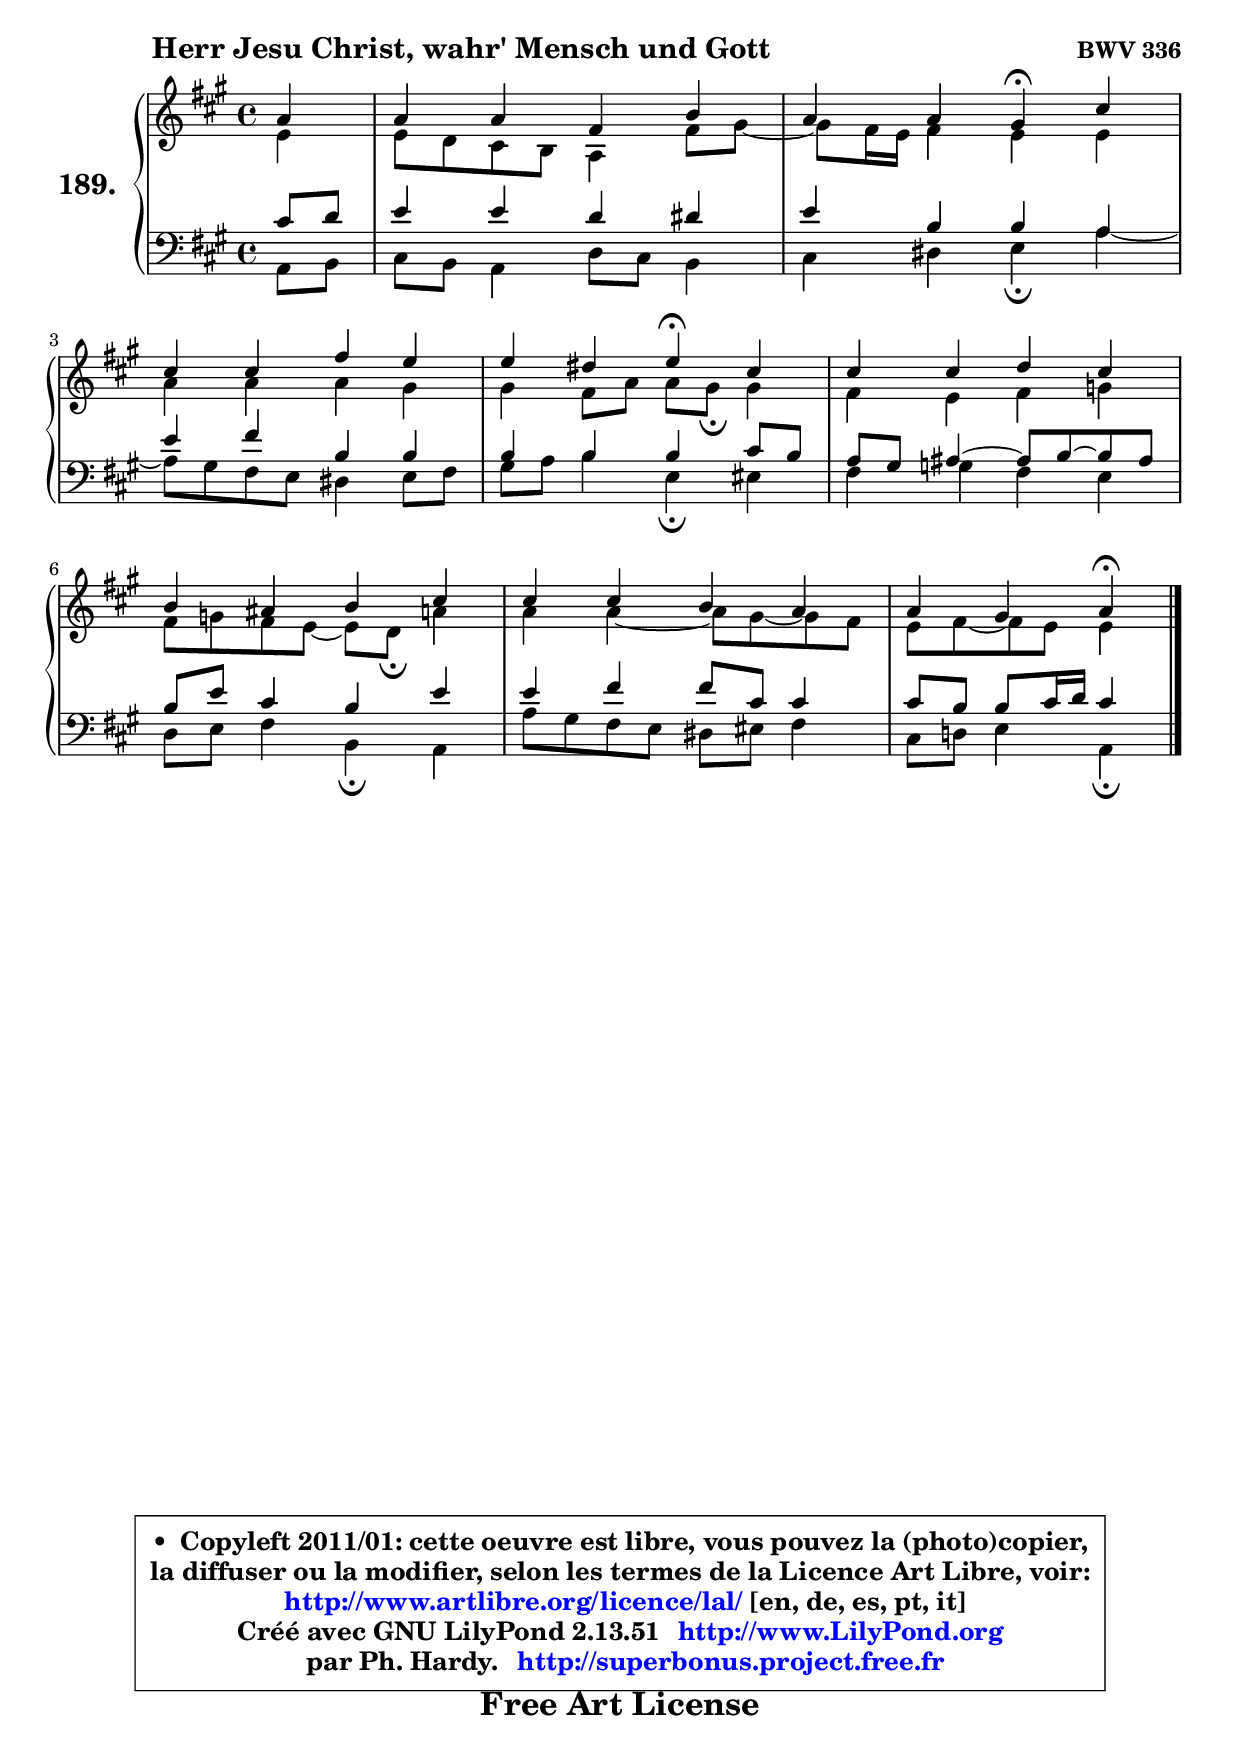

\version "2.13.51"

    \paper {
%	system-system-spacing #'padding = #0.1
%	score-system-spacing #'padding = #0.1
%	ragged-bottom = ##f
%	ragged-last-bottom = ##f
	}

    \header {
      opus = \markup { \bold "BWV 336" }
      piece = \markup { \hspace #9 \fontsize #2 \bold "Herr Jesu Christ, wahr' Mensch und Gott" }
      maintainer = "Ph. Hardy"
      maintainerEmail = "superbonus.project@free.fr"
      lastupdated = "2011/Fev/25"
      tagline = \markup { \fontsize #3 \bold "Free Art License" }
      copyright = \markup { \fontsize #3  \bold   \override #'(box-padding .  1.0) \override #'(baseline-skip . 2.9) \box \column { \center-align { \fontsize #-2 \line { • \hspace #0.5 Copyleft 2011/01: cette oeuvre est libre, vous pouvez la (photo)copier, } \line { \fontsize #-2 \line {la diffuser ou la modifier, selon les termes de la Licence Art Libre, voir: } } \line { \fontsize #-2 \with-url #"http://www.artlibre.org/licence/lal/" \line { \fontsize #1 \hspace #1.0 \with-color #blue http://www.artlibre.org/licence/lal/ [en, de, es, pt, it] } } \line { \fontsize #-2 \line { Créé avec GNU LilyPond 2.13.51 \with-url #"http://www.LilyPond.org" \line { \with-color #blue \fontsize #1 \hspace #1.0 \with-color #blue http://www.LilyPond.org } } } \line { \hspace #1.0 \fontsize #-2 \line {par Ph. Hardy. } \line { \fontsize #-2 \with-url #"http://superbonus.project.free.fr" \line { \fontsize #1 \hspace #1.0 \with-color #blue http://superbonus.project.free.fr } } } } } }

	  }

  guidemidi = {
       r4 |
        R1 |
        r2 \tempo 4 = 30 r4 \tempo 4 = 78 r4 |
        R1 |
        r2 \tempo 4 = 30 r4 \tempo 4 = 78 r4 |
        R1 |
        R1 |
        R1 |
        r4 r4 \tempo 4 = 30 r4 
	}

  upper = {
	\time 4/4
	\key a \major
	\clef treble
	\partial 4
	\voiceOne
	<< { 
	% SOPRANO
	\set Voice.midiInstrument = "acoustic grand"
	\relative c'' {
        a4 |
        a4 a fis b |
        a4 a gis\fermata cis |
\break
        cis4 cis fis e |
        e4 dis e\fermata cis |
        cis4 cis d cis |
\break
        b4 ais b cis |
        cis4 cis b a |
        a4 gis a4\fermata
        \bar "|."
	} % fin de relative
	}

	\context Voice="1" { \voiceTwo 
	% ALTO
	\set Voice.midiInstrument = "acoustic grand"
	\relative c' {
        e4 |
        e8 d cis b a4 fis'8 gis8 ~ |
	gis8 fis16 e fis4 e e |
        a4 a a gis |
        gis4 fis8 a a8 gis\fermata gis4 |
        fis4 e fis g |
        fis8 g fis e ~ e8 d\fermata a'4 |
        a4 a ~ a8 gis ~ gis fis |
        e8 fis ~ fis e e4
        \bar "|."
	} % fin de relative
	\oneVoice
	} >>
	}

    lower = {
	\time 4/4
	\key a \major
	\clef bass
	\partial 4
	\voiceOne
	<< { 
	% TENOR
	\set Voice.midiInstrument = "acoustic grand"
	\relative c' {
        cis8 d |
        e4 e d dis |
        e4 b b a |
        e'4 fis b, b |
        b4 b b cis8 b |
        a8 gis ais4 ~ ais8 b ~ b ais |
        b8 e cis4 b e |
        e4 fis fis8 cis cis4 |
        cis8 b b cis16 d cis4
        \bar "|."
	} % fin de relative
	}
	\context Voice="1" { \voiceTwo 
	% BASS
	\set Voice.midiInstrument = "acoustic grand"
	\relative c {
        a8 b |
        cis8 b a4 d8 cis b4 |
        cis4 dis e\fermata a4 ~ |
	a8 gis8 fis e dis4 e8 fis |
        gis8 a b4 e,\fermata eis |
        fis4 g fis e |
        d8 e fis4 b,\fermata a4 |
        a'8 gis fis e dis eis fis4 |
        cis8 d! e4 a,\fermata
        \bar "|."
	} % fin de relative
	\oneVoice
	} >>
	}


    \score { 

	\new PianoStaff <<
	\set PianoStaff.instrumentName = \markup { \bold \huge "189." }
	\new Staff = "upper" \upper
	\new Staff = "lower" \lower
	>>

    \layout {
%	ragged-last = ##f
	   }

         } % fin de score

  \score {
    \unfoldRepeats { << \guidemidi \upper \lower >> }
    \midi {
    \context {
     \Staff
      \remove "Staff_performer"
               }

     \context {
      \Voice
       \consists "Staff_performer"
                }

     \context { 
      \Score
      tempoWholesPerMinute = #(ly:make-moment 78 4)
		}
	    }
	}

